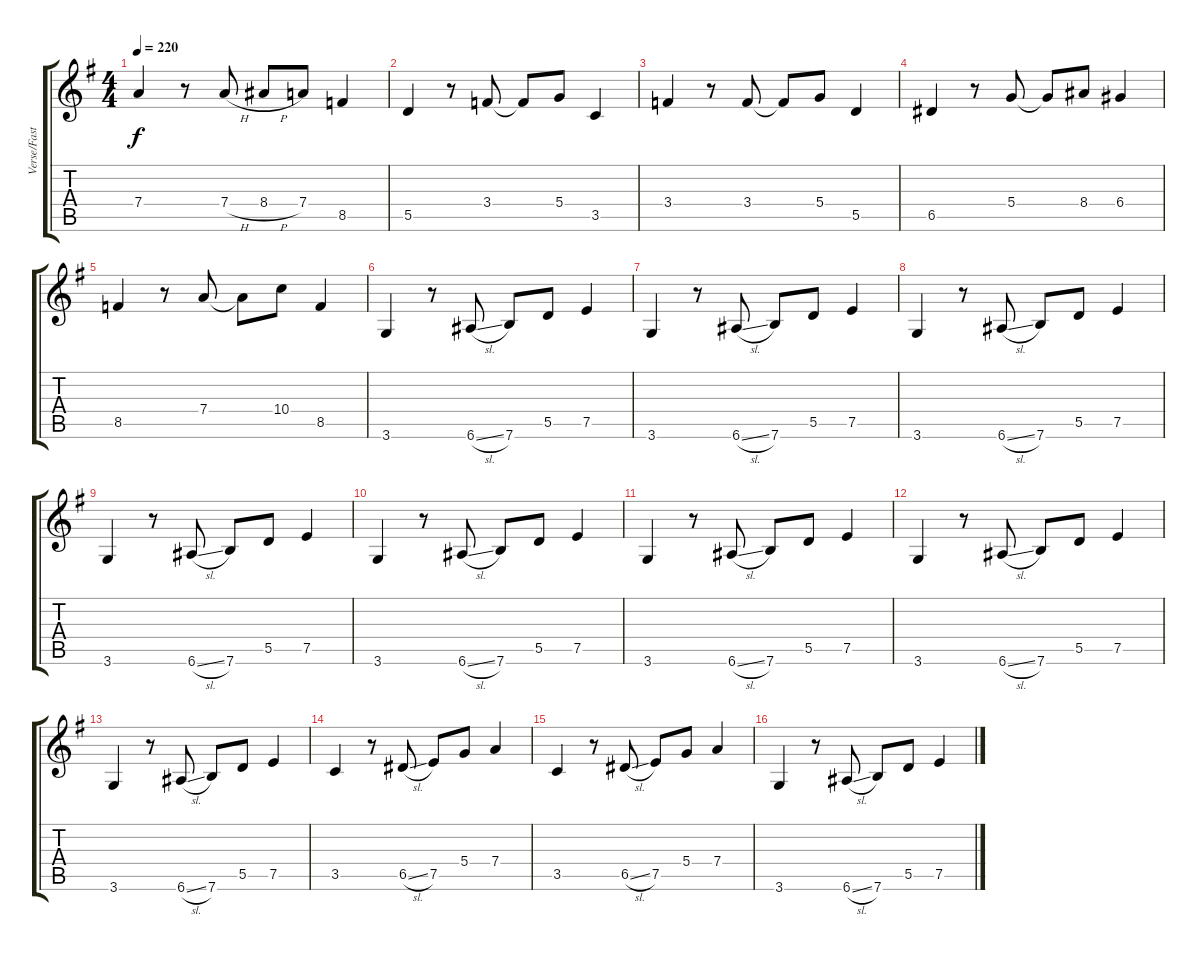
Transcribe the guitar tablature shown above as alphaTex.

\track ("Verse/Fast Part/Outro" "Verse/Fast") {instrument distortionguitar}
\staff {score tabs}
\tuning (E4 B3 G3 D3 A2 E2) {hide}
\ts (4 4)
\tempo 220
\clef g2
\ks g
7.4.4{dy f} r.8 7.4{h}.8 8.4{h}.8 7.4.8 8.5.4 |
5.5.4 r.8 3.4.8 3.4{t}.8 5.4.8 3.5.4 |
3.4.4 r.8 3.4.8 3.4{t}.8 5.4.8 5.5.4 |
6.5.4 r.8 5.4.8 5.4{t}.8 8.4.8 6.4.4 |
8.5.4 r.8 7.4.8 7.4{t}.8 10.4.8 8.5.4 |
3.6.4 r.8 6.6{sl}.8 7.6.8 5.5.8 7.5.4 |
3.6.4 r.8 6.6{sl}.8 7.6.8 5.5.8 7.5.4 |
3.6.4 r.8 6.6{sl}.8 7.6.8 5.5.8 7.5.4 |
3.6.4 r.8 6.6{sl}.8 7.6.8 5.5.8 7.5.4 |
3.6.4 r.8 6.6{sl}.8 7.6.8 5.5.8 7.5.4 |
3.6.4 r.8 6.6{sl}.8 7.6.8 5.5.8 7.5.4 |
3.6.4 r.8 6.6{sl}.8 7.6.8 5.5.8 7.5.4 |
3.6.4 r.8 6.6{sl}.8 7.6.8 5.5.8 7.5.4 |
3.5.4 r.8 6.5{sl}.8 7.5.8 5.4.8 7.4.4 |
3.5.4 r.8 6.5{sl}.8 7.5.8 5.4.8 7.4.4 |
3.6.4 r.8 6.6{sl}.8 7.6.8 5.5.8 7.5.4
